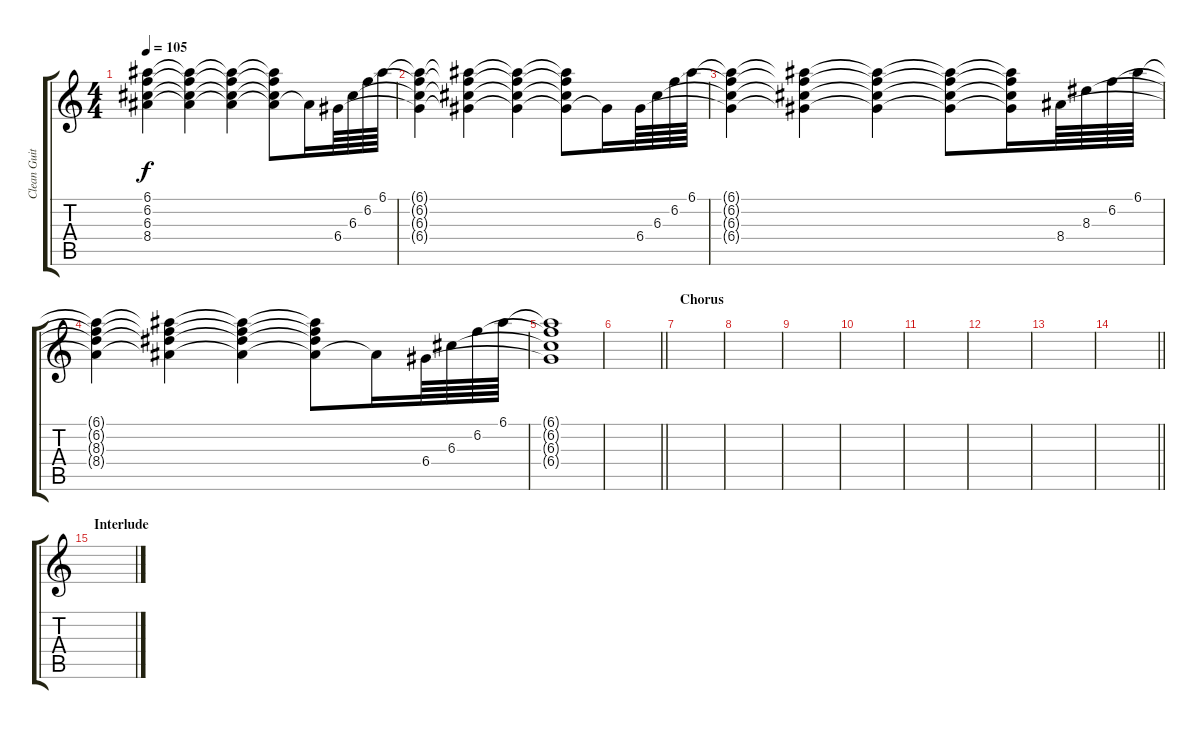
\track ("Clean Guitar" "Clean Guit") {instrument electricguitarclean}
\staff {score tabs}
\tuning (E4 B3 G3 D3 A2 E2) {hide}
\ts (4 4)
\tempo 105
\clef g2
\ks c
(6.1{t} 6.2{t} 6.3{t} 8.4{t}).4{dy f} (6.1{t} 6.2{t} 6.3{t} 8.4{t}).4 (6.1{t} 6.2{t} 6.3{t} 8.4{t}).4 (6.1{t} 6.2{t} 6.3{t} 8.4{t}).8 8.4{t}.16 6.4.64 6.3.64 6.2.64 6.1.64 |
(6.1{t} 6.2{t} 6.3{t} 6.4{t}).4 (6.1{t} 6.2{t} 6.3{t} 6.4{t}).4 (6.1{t} 6.2{t} 6.3{t} 6.4{t}).4 (6.1{t} 6.2{t} 6.3{t} 6.4{t}).8 6.4{t}.16 6.4.64 6.3.64 6.2.64 6.1.64 |
(6.1{t} 6.2{t} 6.3{t} 6.4{t}).4 (6.1{t} 6.2{t} 6.3{t} 6.4{t}).4 (6.1{t} 6.2{t} 6.3{t} 6.4{t}).4 (6.1{t} 6.2{t} 6.3{t} 6.4{t}).8 (6.1{t} 6.2{t} 6.3{t} 6.4{t}).16 8.4.64 8.3.64 6.2.64 6.1.64 |
(6.1{t} 6.2{t} 8.3{t} 8.4{t}).4 (6.1{t} 6.2{t} 8.3{t} 8.4{t}).4 (6.1{t} 6.2{t} 8.3{t} 8.4{t}).4 (6.1{t} 6.2{t} 8.3{t} 8.4{t}).8 8.4{t}.16 6.4.64 6.3.64 6.2.64 6.1.64 |
(6.1{t} 6.2{t} 6.3{t} 6.4{t}).1 |
\barLineRight lightlight
|
\section ("" "Chorus")
|
|
|
|
|
|
|
\barLineRight lightlight
|
\section ("" "Interlude")
